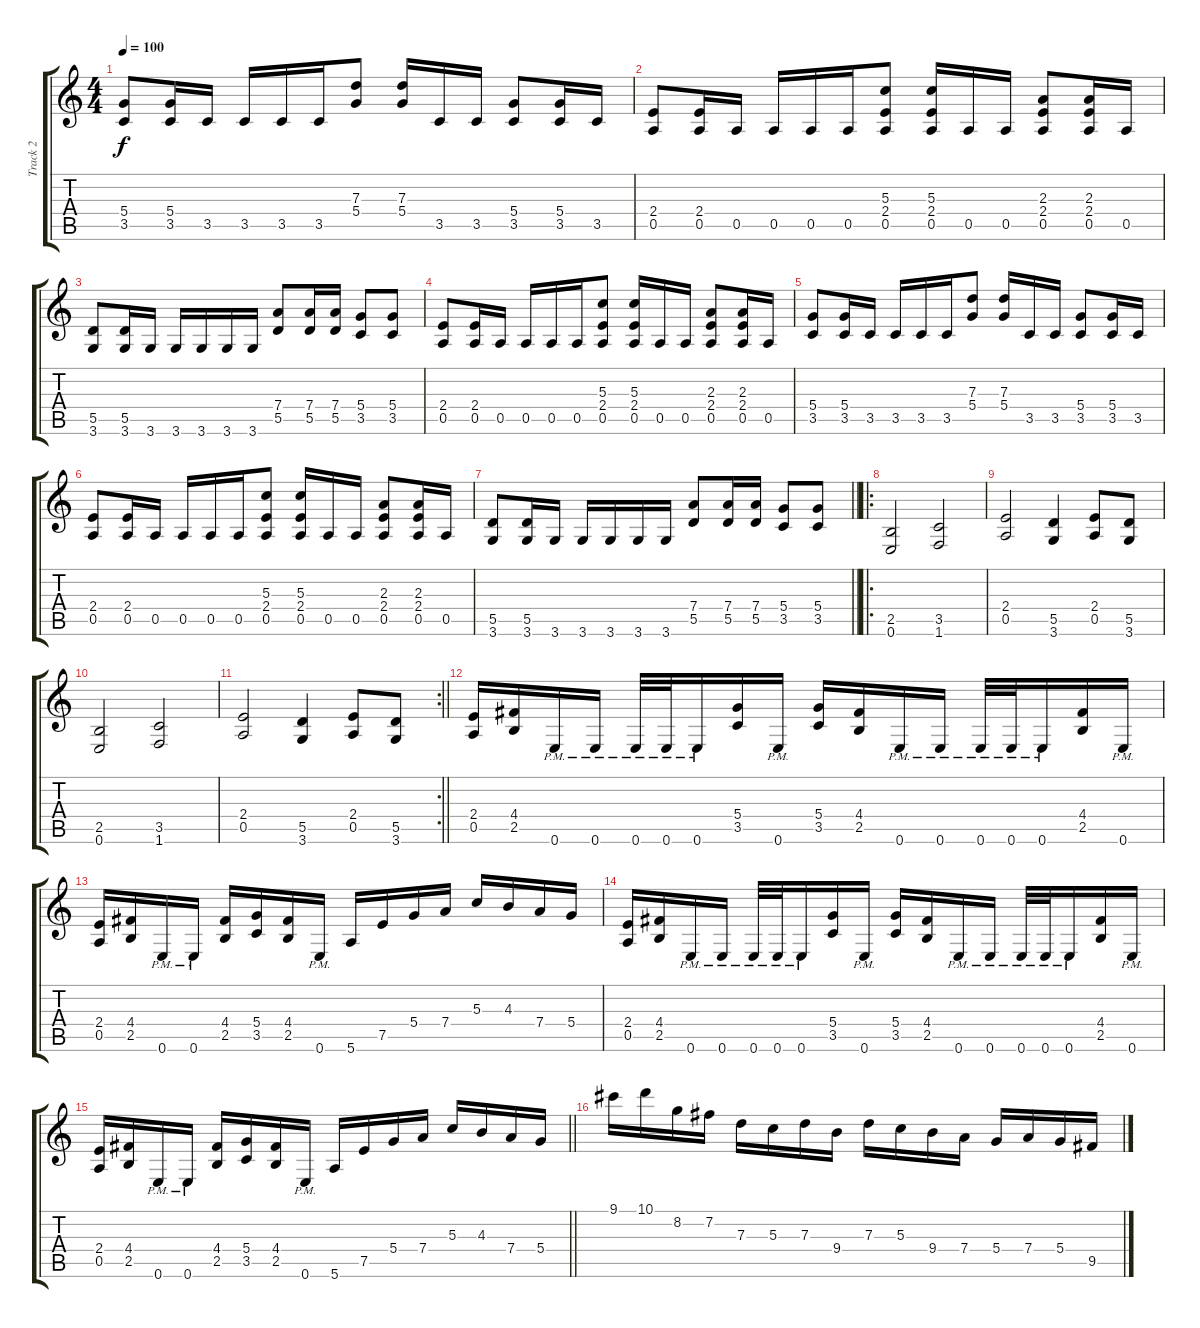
\track ("Track 2" "Track 2") {instrument distortionguitar}
\staff {score tabs}
\tuning (E4 B3 G3 D3 A2 E2) {hide}
\ts (4 4)
\tempo 100
\clef g2
\ks c
(5.4 3.5).8{dy f} (5.4 3.5).16 3.5.16 3.5.16 3.5.16 3.5.16 (7.3 5.4).8 (7.3 5.4).16 3.5.16 3.5.16 (5.4 3.5).8 (5.4 3.5).16 3.5.16 |
(2.4 0.5).8 (2.4 0.5).16 0.5.16 0.5.16 0.5.16 0.5.16 (5.3 2.4 0.5).8 (5.3 2.4 0.5).16 0.5.16 0.5.16 (2.3 2.4 0.5).8 (2.3 2.4 0.5).16 0.5.16 |
(5.5 3.6).8 (5.5 3.6).16 3.6.16 3.6.16 3.6.16 3.6.16 3.6.16 (7.4 5.5).8 (7.4 5.5).16 (7.4 5.5).16 (5.4 3.5).8 (5.4 3.5).8 |
(2.4 0.5).8 (2.4 0.5).16 0.5.16 0.5.16 0.5.16 0.5.16 (5.3 2.4 0.5).8 (5.3 2.4 0.5).16 0.5.16 0.5.16 (2.3 2.4 0.5).8 (2.3 2.4 0.5).16 0.5.16 |
(5.4 3.5).8 (5.4 3.5).16 3.5.16 3.5.16 3.5.16 3.5.16 (7.3 5.4).8 (7.3 5.4).16 3.5.16 3.5.16 (5.4 3.5).8 (5.4 3.5).16 3.5.16 |
(2.4 0.5).8 (2.4 0.5).16 0.5.16 0.5.16 0.5.16 0.5.16 (5.3 2.4 0.5).8 (5.3 2.4 0.5).16 0.5.16 0.5.16 (2.3 2.4 0.5).8 (2.3 2.4 0.5).16 0.5.16 |
\barLineRight lightlight
(5.5 3.6).8 (5.5 3.6).16 3.6.16 3.6.16 3.6.16 3.6.16 3.6.16 (7.4 5.5).8 (7.4 5.5).16 (7.4 5.5).16 (5.4 3.5).8 (5.4 3.5).8 |
\ro
\section ("" "")
(2.5 0.6).2 (3.5 1.6).2 |
(2.4 0.5).2 (5.5 3.6).4 (2.4 0.5).8 (5.5 3.6).8 |
(2.5 0.6).2 (3.5 1.6).2 |
\rc 2
\barLineRight lightlight
(2.4 0.5).2 (5.5 3.6).4 (2.4 0.5).8 (5.5 3.6).8 |
\section ("" "")
(2.4 0.5).16 (4.4 2.5).16 0.6{pm}.16 0.6{pm}.16 0.6{pm}.32 0.6{pm}.32 0.6{pm}.16 (5.4 3.5).16 0.6{pm}.16 (5.4 3.5).16 (4.4 2.5).16 0.6{pm}.16 0.6{pm}.16 0.6{pm}.32 0.6{pm}.32 0.6{pm}.16 (4.4 2.5).16 0.6{pm}.16 |
(2.4 0.5).16 (4.4 2.5).16 0.6{pm}.16 0.6{pm}.16 (4.4 2.5).16 (5.4 3.5).16 (4.4 2.5).16 0.6{pm}.16 5.6.16 7.5.16 5.4.16 7.4.16 5.3.16 4.3.16 7.4.16 5.4.16 |
(2.4 0.5).16 (4.4 2.5).16 0.6{pm}.16 0.6{pm}.16 0.6{pm}.32 0.6{pm}.32 0.6{pm}.16 (5.4 3.5).16 0.6{pm}.16 (5.4 3.5).16 (4.4 2.5).16 0.6{pm}.16 0.6{pm}.16 0.6{pm}.32 0.6{pm}.32 0.6{pm}.16 (4.4 2.5).16 0.6{pm}.16 |
\barLineRight lightlight
(2.4 0.5).16 (4.4 2.5).16 0.6{pm}.16 0.6{pm}.16 (4.4 2.5).16 (5.4 3.5).16 (4.4 2.5).16 0.6{pm}.16 5.6.16 7.5.16 5.4.16 7.4.16 5.3.16 4.3.16 7.4.16 5.4.16 |
\section ("" "")
9.1.16 10.1.16 8.2.16 7.2.16 7.3.16 5.3.16 7.3.16 9.4.16 7.3.16 5.3.16 9.4.16 7.4.16 5.4.16 7.4.16 5.4.16 9.5.16
